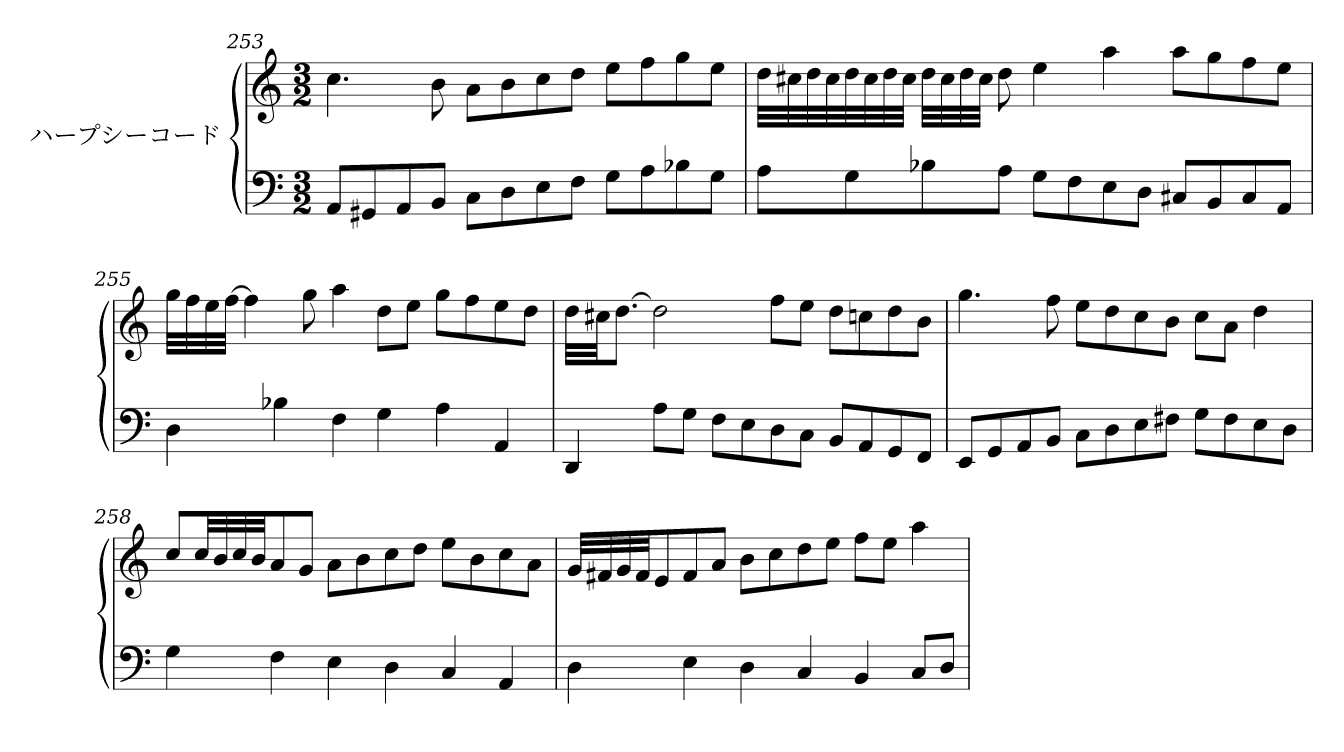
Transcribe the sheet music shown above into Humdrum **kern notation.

**kern	**kern
*part1	*part1
*staff2	*staff1
*I"ハープシーコード	*
!!LO:LB:g=z
*clefF4	*clefG2
*k[]	*k[]
*M3/2	*M3/2
=253	=253
8AA/L	4.cc\
8GG#X/	.
8AA/	.
8BB/J	8b\
8C\L	8a\L
8D\	8b\
8E\	8cc\
8F\J	8dd\J
8G\L	8ee\L
8A\	8ff\
8B-X\	8gg\
8G\J	8ee\J
=254	=254
8A\L	32dd\LLL
.	32cc#X\
.	32dd\
.	32cc#\
8G\	32dd\
.	32cc#\
.	32dd\
.	32cc#\JJJ
8B-X\	32dd\LLL
.	32cc#\
.	32dd\
.	32cc#\JJJ
8A\J	8dd\
8G\L	4ee\
8F\	.
8E\	4aa\
8D\J	.
8C#X/L	8aa\L
8BB/	8gg\
8C#/	8ff\
8AA/J	8ee\J
!!LO:LB:g=z
=255	=255
4D\	32gg\LLL
.	32ff\
.	32ee\
.	[32ff\JJJ
.	4ff\]
4B-X\	.
.	8gg\
4F\	4aa\
4G\	8dd\L
.	8ee\J
4A\	8gg\L
.	8ff\
4AA/	8ee\
.	8dd\J
=256	=256
4DD/	32dd\LLL
.	32cc#X\JJ
.	[8.dd\J
8A\L	2dd\]
8G\J	.
8F\L	.
8E\	.
8D\	8ff\L
8C\J	8ee\J
8BB/L	8dd\L
8AA/	8ccn\
8GG/	8dd\
8FF/J	8b\J
=257	=257
8EE/L	4.gg\
8GG/	.
8AA/	.
8BB/J	8ff\
8C\L	8ee\L
8D\	8dd\
8E\	8cc\
8F#X\J	8b\J
8G\L	8cc\L
8F#\	8a\J
8E\	4dd\
8D\J	.
!!LO:LB:g=z
=258	=258
4G\	8cc/L
.	32cc/LL
.	32b/
.	32cc/
.	32b/JJ
4F\	8a/
.	8g/J
4E\	8a\L
.	8b\
4D\	8cc\
.	8dd\J
4C/	8ee\L
.	8b\
4AA/	8cc\
.	8a\J
=259	=259
4D\	32g/LLL
.	32f#X/
.	32g/
.	32f#/JJ
.	8e/
4E\	8f#/
.	8a/J
4D\	8b\L
.	8cc\
4C/	8dd\
.	8ee\J
4BB/	8ff\L
.	8ee\J
8C/L	4aa\
8D/J	.
=	=
*-	*-
